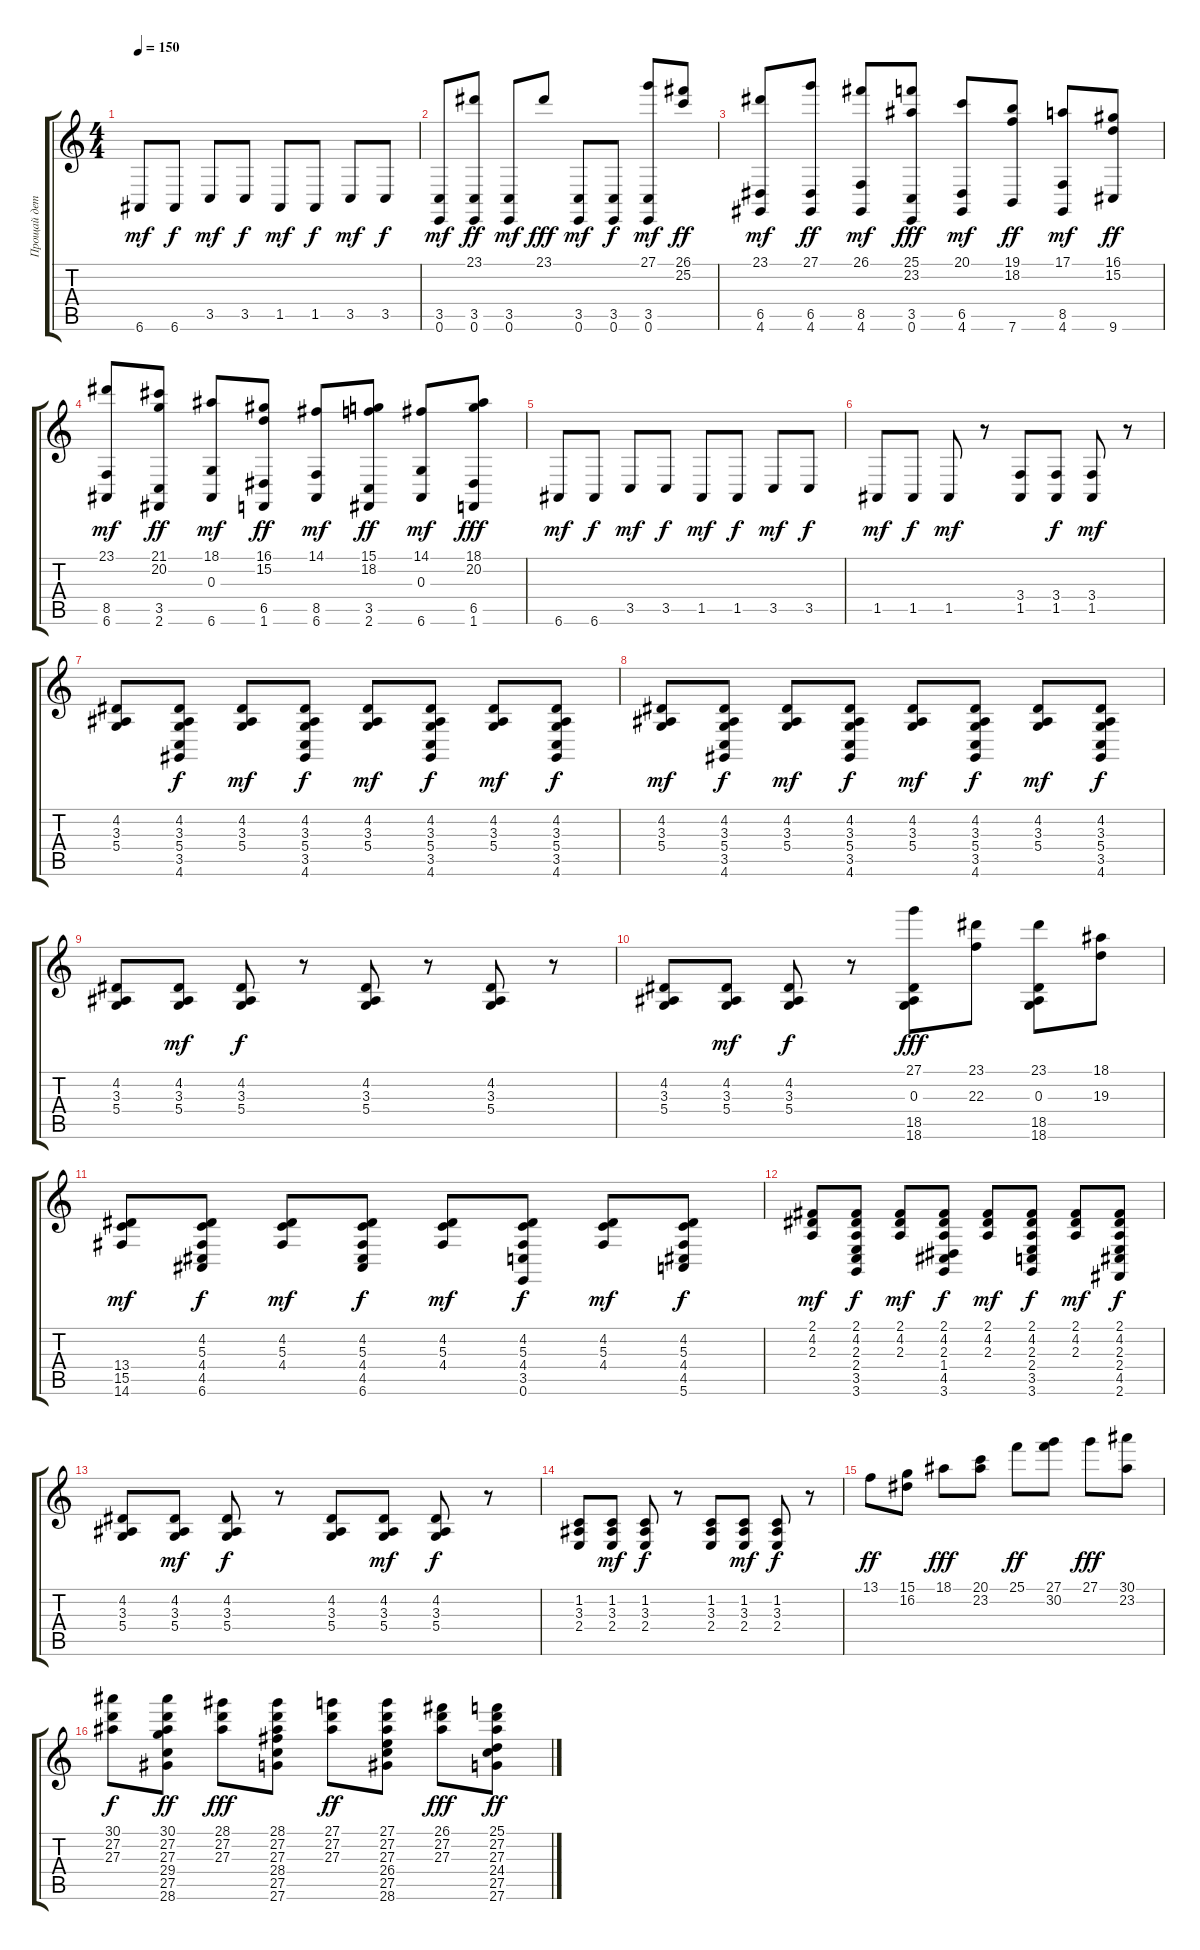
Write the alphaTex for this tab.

\track ("Прощай детка" "Прощай дет") {instrument honkytonkpiano}
\staff {score tabs}
\tuning (E4 B3 G3 D3 A2 E2) {hide}
\ts (4 4)
\tempo 150
\clef g2
\ks c
6.6.8{dy mf} 6.6.8{dy f} 3.5.8{dy mf} 3.5.8{dy f} 1.5.8{dy mf} 1.5.8{dy f} 3.5.8{dy mf} 3.5.8{dy f} |
(3.5 0.6).8{dy mf} (23.1 3.5 0.6).8{dy ff} (3.5 0.6).8{dy mf} 23.1.8{dy fff} (3.5 0.6).8{dy mf} (3.5 0.6).8{dy f} (27.1 3.5 0.6).8{dy mf} (26.1 25.2).8{dy ff} |
(23.1 6.5 4.6).8{dy mf} (27.1 6.5 4.6).8{dy ff} (26.1 8.5 4.6).8{dy mf} (25.1 23.2 3.5 0.6).8{dy fff} (20.1 6.5 4.6).8{dy mf} (19.1 18.2 7.6).8{dy ff} (17.1 8.5 4.6).8{dy mf} (16.1 15.2 9.6).8{dy ff} |
(23.1 8.5 6.6).8{dy mf} (21.1 20.2 3.5 2.6).8{dy ff} (18.1 0.3 6.6).8{dy mf} (16.1 15.2 6.5 1.6).8{dy ff} (14.1 8.5 6.6).8{dy mf} (15.1 18.2 3.5 2.6).8{dy ff} (14.1 0.3 6.6).8{dy mf} (18.1 20.2 6.5 1.6).8{dy fff} |
6.6.8{dy mf} 6.6.8{dy f} 3.5.8{dy mf} 3.5.8{dy f} 1.5.8{dy mf} 1.5.8{dy f} 3.5.8{dy mf} 3.5.8{dy f} |
1.5.8{dy mf} 1.5.8{dy f} 1.5.8{dy mf} r.8 (3.4 1.5).8 (3.4 1.5).8{dy f} (3.4 1.5).8{dy mf} r.8 |
(4.2 3.3 5.4).8 (4.2 3.3 5.4 3.5 4.6).8{dy f} (4.2 3.3 5.4).8{dy mf} (4.2 3.3 5.4 3.5 4.6).8{dy f} (4.2 3.3 5.4).8{dy mf} (4.2 3.3 5.4 3.5 4.6).8{dy f} (4.2 3.3 5.4).8{dy mf} (4.2 3.3 5.4 3.5 4.6).8{dy f} |
(4.2 3.3 5.4).8{dy mf} (4.2 3.3 5.4 3.5 4.6).8{dy f} (4.2 3.3 5.4).8{dy mf} (4.2 3.3 5.4 3.5 4.6).8{dy f} (4.2 3.3 5.4).8{dy mf} (4.2 3.3 5.4 3.5 4.6).8{dy f} (4.2 3.3 5.4).8{dy mf} (4.2 3.3 5.4 3.5 4.6).8{dy f} |
(4.2 3.3 5.4).8 (4.2 3.3 5.4).8{dy mf} (4.2 3.3 5.4).8{dy f} r.8 (4.2 3.3 5.4).8 r.8 (4.2 3.3 5.4).8 r.8 |
(4.2 3.3 5.4).8 (4.2 3.3 5.4).8{dy mf} (4.2 3.3 5.4).8{dy f} r.8 (27.1 0.3 18.5 18.6).8{dy fff} (23.1 22.3).8 (23.1 0.3 18.5 18.6).8 (18.1 19.3).8 |
(13.4 15.5 14.6).8{dy mf} (4.2 5.3 4.4 4.5 6.6).8{dy f} (4.2 5.3 4.4).8{dy mf} (4.2 5.3 4.4 4.5 6.6).8{dy f} (4.2 5.3 4.4).8{dy mf} (4.2 5.3 4.4 3.5 0.6).8{dy f} (4.2 5.3 4.4).8{dy mf} (4.2 5.3 4.4 4.5 5.6).8{dy f} |
(2.1 4.2 2.3).8{dy mf} (2.1 4.2 2.3 2.4 3.5 3.6).8{dy f} (2.1 4.2 2.3).8{dy mf} (2.1 4.2 2.3 1.4 4.5 3.6).8{dy f} (2.1 4.2 2.3).8{dy mf} (2.1 4.2 2.3 2.4 3.5 3.6).8{dy f} (2.1 4.2 2.3).8{dy mf} (2.1 4.2 2.3 2.4 4.5 2.6).8{dy f} |
(4.2 3.3 5.4).8 (4.2 3.3 5.4).8{dy mf} (4.2 3.3 5.4).8{dy f} r.8 (4.2 3.3 5.4).8 (4.2 3.3 5.4).8{dy mf} (4.2 3.3 5.4).8{dy f} r.8 |
(1.2 3.3 2.4).8 (1.2 3.3 2.4).8{dy mf} (1.2 3.3 2.4).8{dy f} r.8 (1.2 3.3 2.4).8 (1.2 3.3 2.4).8{dy mf} (1.2 3.3 2.4).8{dy f} r.8 |
13.1.8{dy ff} (15.1 16.2).8 18.1.8{dy fff} (20.1 23.2).8 25.1.8{dy ff} (27.1 30.2).8 27.1.8{dy fff} (30.1 23.2).8 |
(30.1 27.2 27.3).8{dy f} (30.1 27.2 27.3 29.4 27.5 28.6).8{dy ff} (28.1 27.2 27.3).8{dy fff} (28.1 27.2 27.3 28.4 27.5 27.6).8 (27.1 27.2 27.3).8{dy ff} (27.1 27.2 27.3 26.4 27.5 28.6).8 (26.1 27.2 27.3).8{dy fff} (25.1 27.2 27.3 24.4 27.5 27.6).8{dy ff}
